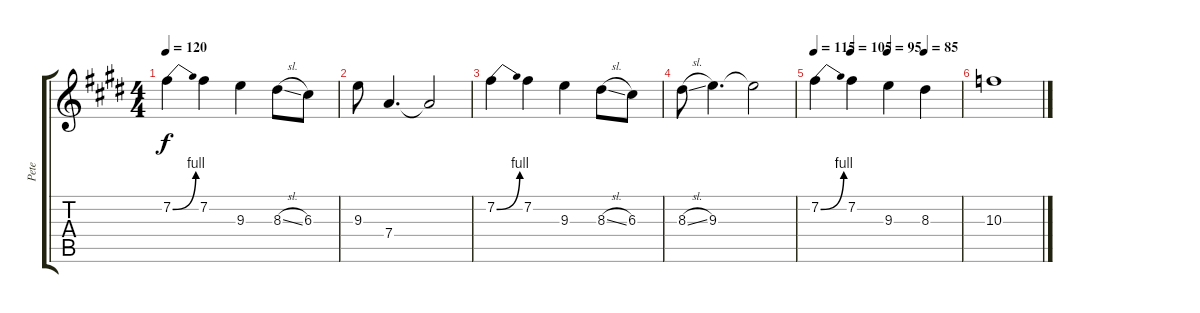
\track ("Pete" "Pete") {instrument distortionguitar}
\staff {score tabs}
\tuning (E4 B3 G3 D3 A2 E2) {hide}
\ts (4 4)
\tempo 120
\clef g2
\ks c#minor
7.2{be (bend 0 0 60 4)}.4{dy f} 7.2.4 9.3.4 8.3{sl}.8 6.3.8 |
9.3.8 7.4.4{d} 7.4{t}.2 |
7.2{be (bend 0 0 60 4)}.4 7.2.4 9.3.4 8.3{sl}.8 6.3.8 |
8.3{sl}.8 9.3.4{d} 9.3{t}.2 |
\tempo 115
\tempo (105 0.25)
\tempo (95 0.5)
\tempo (85 0.75)
7.2{be (bend 0 0 60 4)}.4 7.2.4 9.3.4 8.3.4 |
10.3.1
